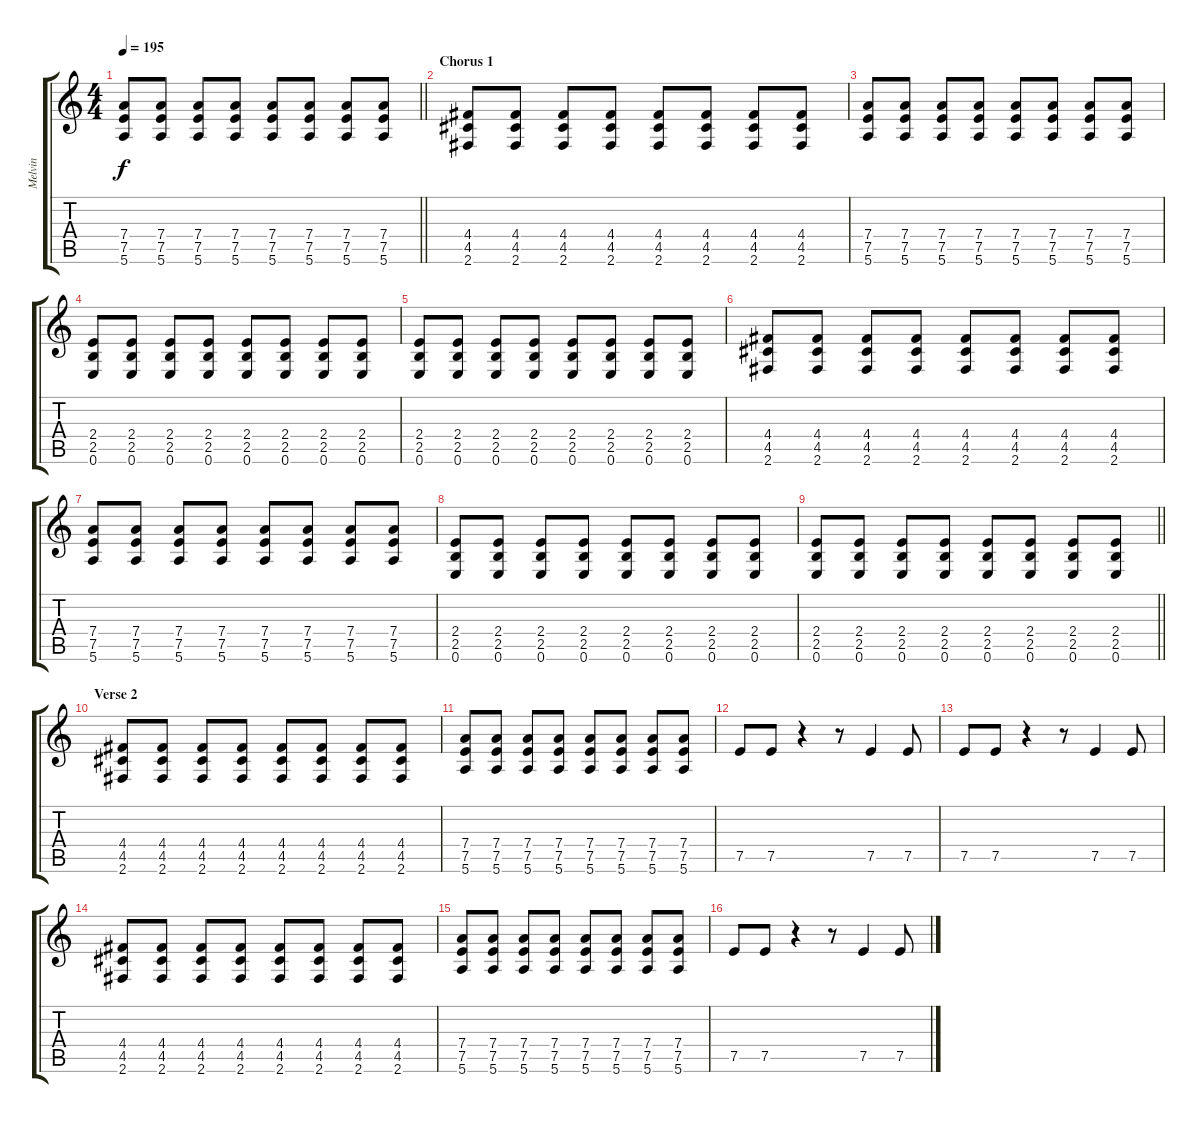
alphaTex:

\track ("Melvin" "Melvin") {instrument distortionguitar}
\staff {score tabs}
\tuning (E4 B3 G3 D3 A2 E2) {hide}
\ts (4 4)
\tempo 195
\clef g2
\barLineRight lightlight
\ks c
(7.4 7.5 5.6).8{dy f} (7.4 7.5 5.6).8 (7.4 7.5 5.6).8 (7.4 7.5 5.6).8 (7.4 7.5 5.6).8 (7.4 7.5 5.6).8 (7.4 7.5 5.6).8 (7.4 7.5 5.6).8 |
\section ("" "Chorus 1")
(4.4 4.5 2.6).8 (4.4 4.5 2.6).8 (4.4 4.5 2.6).8 (4.4 4.5 2.6).8 (4.4 4.5 2.6).8 (4.4 4.5 2.6).8 (4.4 4.5 2.6).8 (4.4 4.5 2.6).8 |
(7.4 7.5 5.6).8 (7.4 7.5 5.6).8 (7.4 7.5 5.6).8 (7.4 7.5 5.6).8 (7.4 7.5 5.6).8 (7.4 7.5 5.6).8 (7.4 7.5 5.6).8 (7.4 7.5 5.6).8 |
(2.4 2.5 0.6).8 (2.4 2.5 0.6).8 (2.4 2.5 0.6).8 (2.4 2.5 0.6).8 (2.4 2.5 0.6).8 (2.4 2.5 0.6).8 (2.4 2.5 0.6).8 (2.4 2.5 0.6).8 |
(2.4 2.5 0.6).8 (2.4 2.5 0.6).8 (2.4 2.5 0.6).8 (2.4 2.5 0.6).8 (2.4 2.5 0.6).8 (2.4 2.5 0.6).8 (2.4 2.5 0.6).8 (2.4 2.5 0.6).8 |
(4.4 4.5 2.6).8 (4.4 4.5 2.6).8 (4.4 4.5 2.6).8 (4.4 4.5 2.6).8 (4.4 4.5 2.6).8 (4.4 4.5 2.6).8 (4.4 4.5 2.6).8 (4.4 4.5 2.6).8 |
(7.4 7.5 5.6).8 (7.4 7.5 5.6).8 (7.4 7.5 5.6).8 (7.4 7.5 5.6).8 (7.4 7.5 5.6).8 (7.4 7.5 5.6).8 (7.4 7.5 5.6).8 (7.4 7.5 5.6).8 |
(2.4 2.5 0.6).8 (2.4 2.5 0.6).8 (2.4 2.5 0.6).8 (2.4 2.5 0.6).8 (2.4 2.5 0.6).8 (2.4 2.5 0.6).8 (2.4 2.5 0.6).8 (2.4 2.5 0.6).8 |
\barLineRight lightlight
(2.4 2.5 0.6).8 (2.4 2.5 0.6).8 (2.4 2.5 0.6).8 (2.4 2.5 0.6).8 (2.4 2.5 0.6).8 (2.4 2.5 0.6).8 (2.4 2.5 0.6).8 (2.4 2.5 0.6).8 |
\section ("" "Verse 2")
(4.4 4.5 2.6).8 (4.4 4.5 2.6).8 (4.4 4.5 2.6).8 (4.4 4.5 2.6).8 (4.4 4.5 2.6).8 (4.4 4.5 2.6).8 (4.4 4.5 2.6).8 (4.4 4.5 2.6).8 |
(7.4 7.5 5.6).8 (7.4 7.5 5.6).8 (7.4 7.5 5.6).8 (7.4 7.5 5.6).8 (7.4 7.5 5.6).8 (7.4 7.5 5.6).8 (7.4 7.5 5.6).8 (7.4 7.5 5.6).8 |
7.5.8 7.5.8 r.4 r.8 7.5.4 7.5.8 |
7.5.8 7.5.8 r.4 r.8 7.5.4 7.5.8 |
(4.4 4.5 2.6).8 (4.4 4.5 2.6).8 (4.4 4.5 2.6).8 (4.4 4.5 2.6).8 (4.4 4.5 2.6).8 (4.4 4.5 2.6).8 (4.4 4.5 2.6).8 (4.4 4.5 2.6).8 |
(7.4 7.5 5.6).8 (7.4 7.5 5.6).8 (7.4 7.5 5.6).8 (7.4 7.5 5.6).8 (7.4 7.5 5.6).8 (7.4 7.5 5.6).8 (7.4 7.5 5.6).8 (7.4 7.5 5.6).8 |
7.5.8 7.5.8 r.4 r.8 7.5.4 7.5.8
